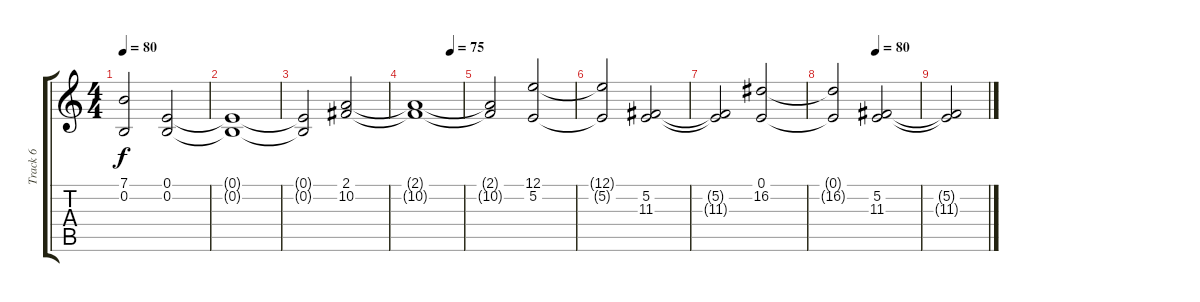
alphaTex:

\track ("Track 6" "Track 6") {instrument stringensemble1}
\staff {score tabs}
\tuning (E4 B3 G3 D3 A2 E2) {hide}
\ts (4 4)
\tempo 80
\clef g2
\ks c
(7.1{t} 0.2{t}).2{dy f} (0.1 0.2).2 |
(0.1{t} 0.2{t}).1 |
(0.1{t} 0.2{t}).2 (2.1 10.2).2 |
\tempo (75 0.75)
(2.1{t} 10.2{t}).1 |
(2.1{t} 10.2{t}).2 (12.1 5.2).2 |
(12.1{t} 5.2{t}).2 (5.2 11.3).2 |
(5.2{t} 11.3{t}).2 (0.1 16.2).2 |
\tempo (80 0.5)
(0.1{t} 16.2{t}).2 (5.2 11.3).2 |
(5.2{t} 11.3{t}).2
